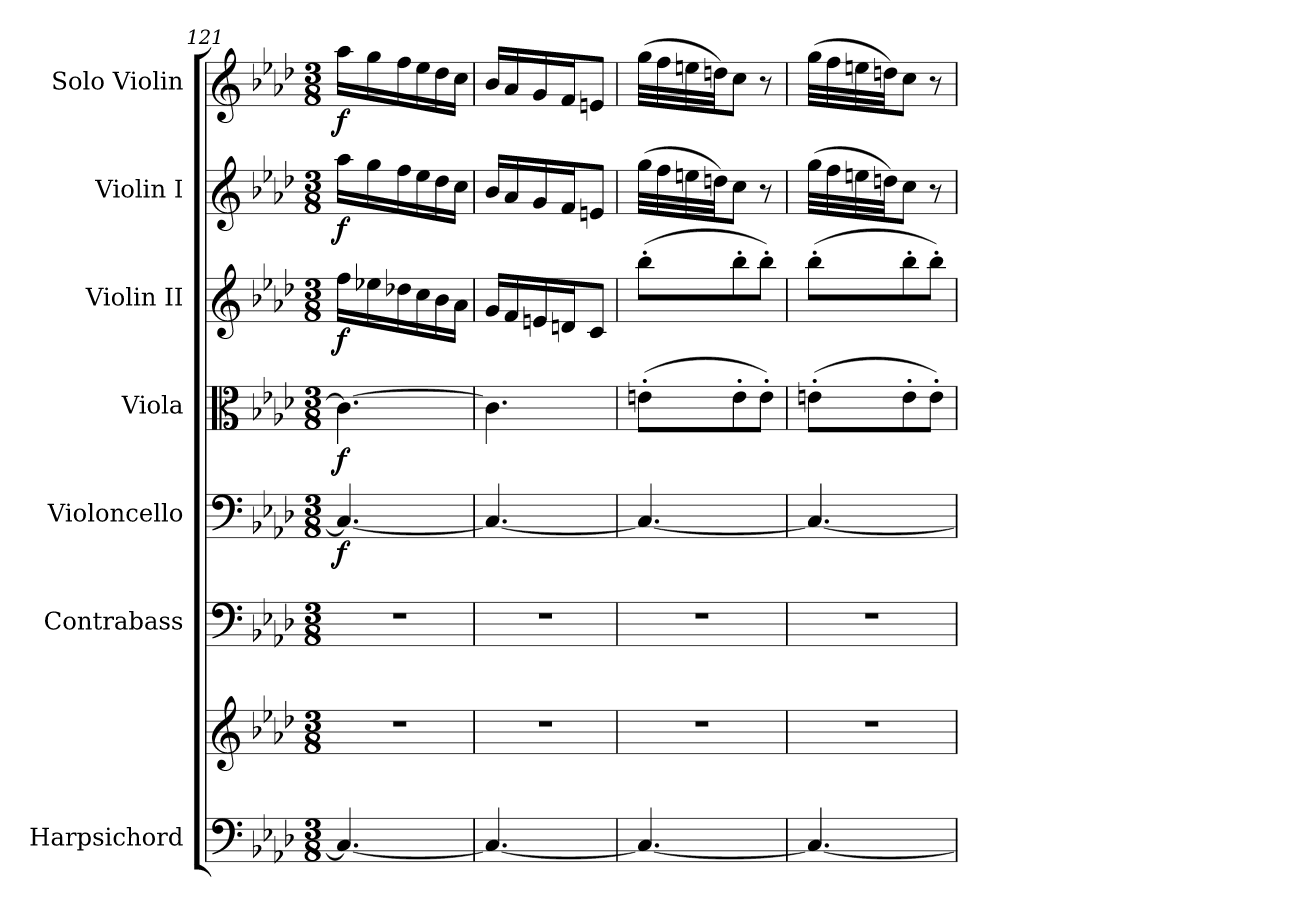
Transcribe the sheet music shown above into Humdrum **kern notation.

**kern	**kern	**kern	**kern	**dynam	**kern	**dynam	**kern	**dynam	**kern	**dynam	**kern	**dynam
*part7	*part7	*part6	*part5	*part5	*part4	*part4	*part3	*part3	*part2	*part2	*part1	*part1
*staff8	*staff7	*staff6	*staff5	*staff5	*staff4	*staff4	*staff3	*staff3	*staff2	*staff2	*staff1	*staff1
*I"Harpsichord	*	*I"Contrabass	*I"Violoncello	*	*I"Viola	*	*I"Violin II	*	*I"Violin I	*	*I"Solo Violin	*
*I'Hch.	*	*I'Cb.	*I'Vc.	*	*I'Vla.	*	*I'Vln. II	*	*I'Vln. I	*	*I'Vln.	*
*clefF4	*clefG2	*clefF4	*clefF4	*	*clefC3	*	*clefG2	*	*clefG2	*	*clefG2	*
*	*	*ITrd7c12	*	*	*	*	*	*	*	*	*	*
*k[b-e-a-d-]	*k[b-e-a-d-]	*k[b-e-a-d-]	*k[b-e-a-d-]	*	*k[b-e-a-d-]	*	*k[b-e-a-d-]	*	*k[b-e-a-d-]	*	*k[b-e-a-d-]	*
*M3/8	*M3/8	*M3/8	*M3/8	*	*M3/8	*	*M3/8	*	*M3/8	*	*M3/8	*
=121	=121	=121	=121	=121	=121	=121	=121	=121	=121	=121	=121	=121
!	!	!	!	!LO:DY:b	!	!LO:DY:b	!	!LO:DY:b	!	!LO:DY:b	!	!LO:DY:b
4.C/_	4.r	4.r	4.C/_	f	4.c\_	f	16ff\LL	f	16aa-\LL	f	16aa-\LL	f
.	.	.	.	.	.	.	16ee-X\	.	16gg\	.	16gg\	.
.	.	.	.	.	.	.	16dd-X\	.	16ff\	.	16ff\	.
.	.	.	.	.	.	.	16cc\	.	16ee-\	.	16ee-\	.
.	.	.	.	.	.	.	16b-\	.	16dd-\	.	16dd-\	.
.	.	.	.	.	.	.	16a-\JJ	.	16cc\JJ	.	16cc\JJ	.
=122	=122	=122	=122	=122	=122	=122	=122	=122	=122	=122	=122	=122
4.C/_	4.r	4.r	4.C/_	.	4.c\]	.	16g/LL	.	16b-/LL	.	16b-/LL	.
.	.	.	.	.	.	.	16f/	.	16a-/	.	16a-/	.
.	.	.	.	.	.	.	16en/	.	16g/	.	16g/	.
.	.	.	.	.	.	.	16dn/J	.	16f/J	.	16f/J	.
.	.	.	.	.	.	.	8c/J	.	8en/J	.	8en/J	.
=123	=123	=123	=123	=123	=123	=123	=123	=123	=123	=123	=123	=123
4.C/_	4.r	4.r	4.C/_	.	(>8en'\L	.	(>8bb-'\L	.	(>32gg\LLL	.	(>32gg\LLL	.
.	.	.	.	.	.	.	.	.	32ff\	.	32ff\	.
.	.	.	.	.	.	.	.	.	32een\	.	32een\	.
.	.	.	.	.	.	.	.	.	32ddn\JJ)	.	32ddn\JJ)	.
.	.	.	.	.	8e'\	.	8bb-'\	.	8cc\J	.	8cc\J	.
.	.	.	.	.	8e'\J)	.	8bb-'\J)	.	8r	.	8r	.
!!LO:PB:g=z
=124	=124	=124	=124	=124	=124	=124	=124	=124	=124	=124	=124	=124
4.C/_	4.r	4.r	4.C/_	.	(>8en'\L	.	(>8bb-'\L	.	(>32gg\LLL	.	(>32gg\LLL	.
.	.	.	.	.	.	.	.	.	32ff\	.	32ff\	.
.	.	.	.	.	.	.	.	.	32een\	.	32een\	.
.	.	.	.	.	.	.	.	.	32ddn\JJ)	.	32ddn\JJ)	.
.	.	.	.	.	8e'\	.	8bb-'\	.	8cc\J	.	8cc\J	.
.	.	.	.	.	8e'\J)	.	8bb-'\J)	.	8r	.	8r	.
=	=	=	=	=	=	=	=	=	=	=	=	=
*-	*-	*-	*-	*-	*-	*-	*-	*-	*-	*-	*-	*-
